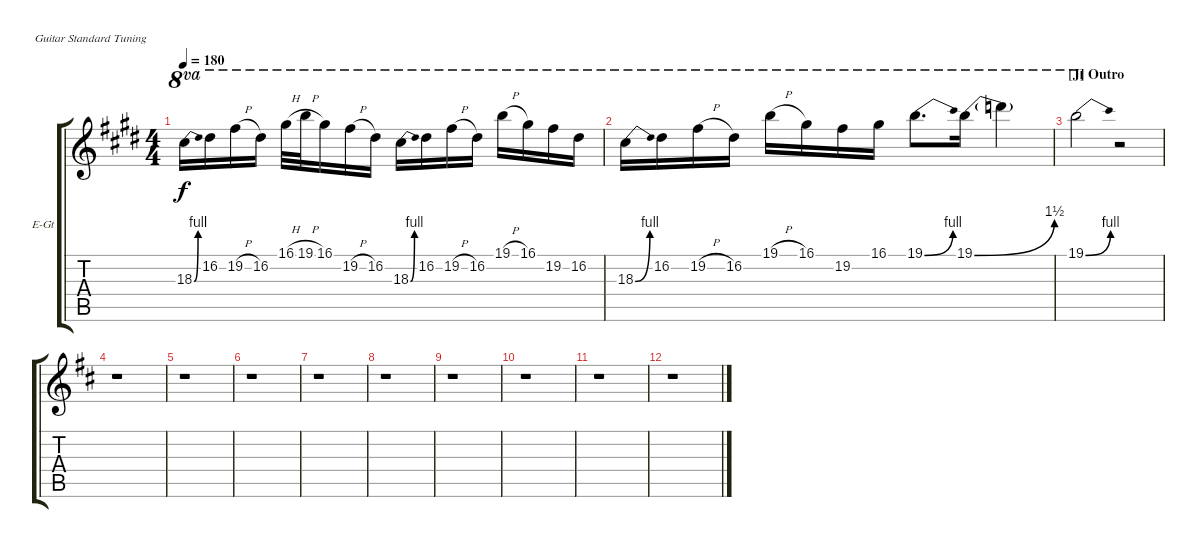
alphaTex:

\bracketExtendMode groupsimilarinstruments
\firstSystemTrackNameOrientation horizontal
\otherSystemsTrackNameOrientation horizontal
\track ("Gtr. III" "E-Gt") {instrument overdrivenguitar}
\staff {score tabs}
\tuning (E4 B3 G3 D3 A2 E2)
\ts (4 4)
\tempo 180
\clef g2
\scale
1.06305
\ks e
18.3{be (bend 0 0 60 4)}.16{ot 8va dy f} 16.2.16{ot 8va} 19.2{h}.16{ot 8va} 16.2.16{ot 8va} 16.1{h}.32{ot 8va} 19.1{h}.32{ot 8va} 16.1.16{ot 8va} 19.2{h}.16{ot 8va} 16.2.16{ot 8va} 18.3{be (bend 0 0 60 4)}.16{ot 8va} 16.2.16{ot 8va} 19.2{h}.16{ot 8va} 16.2.16{ot 8va} 19.1{h}.16{ot 8va} 16.1.16{ot 8va} 19.2.16{ot 8va} 16.2.16{ot 8va} |
\scale
0.936948 18.3{be (bend 0 0 60 4)}.16{ot 8va} 16.2.16{ot 8va} 19.2{h}.16{ot 8va} 16.2.16{ot 8va} 19.1{h}.16{ot 8va} 16.1.16{ot 8va} 19.2.16{ot 8va} 16.1.16{ot 8va} 19.1{be (bend 0 0 60 4)}.8{d ot 8va} 19.1{be (bend 0 0 60 6)}.16{ot 8va} 19.1{t}.4{ot 8va} |
\section ("J" "Outro")
\scale
1.06305 19.1{be (bend 0 0 60 4)}.2{ot 8va} r.2 |
\scale
0.936948
\ks d
r.1 |
\scale
1.06305 r.1 |
\scale
0.936948 r.1 |
\scale
1.06305 r.1 |
\scale
0.936948 r.1 |
\scale
1.06305 r.1 |
\scale
0.936948 r.1 |
\scale
1.06305 r.1 |
\scale
0.936948 r.1
